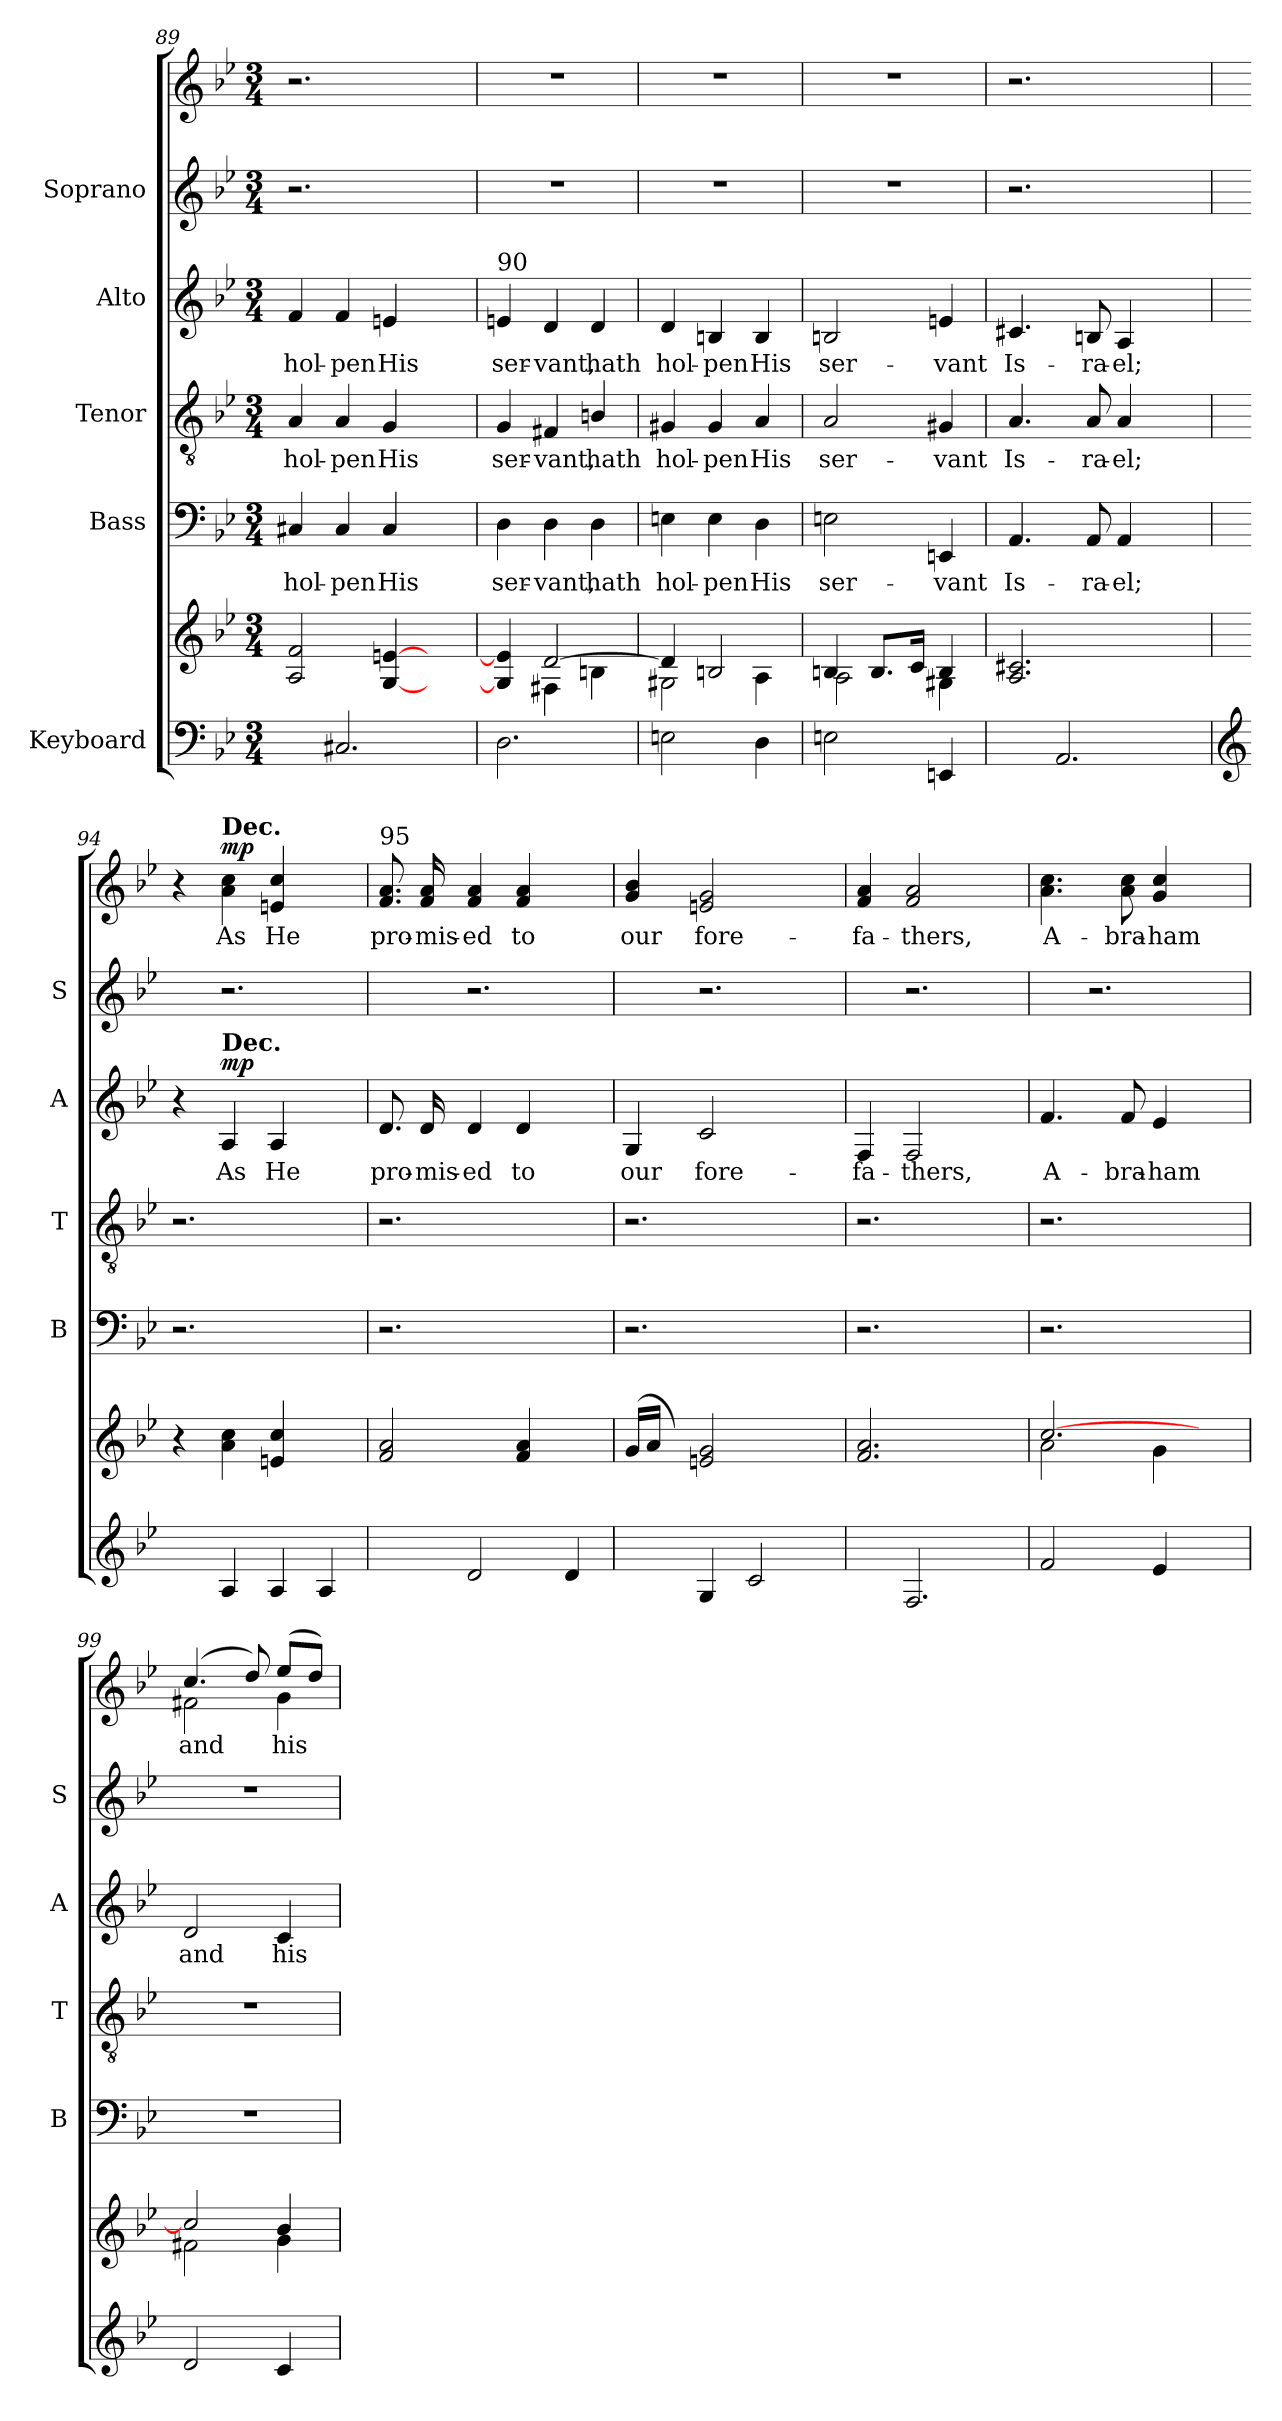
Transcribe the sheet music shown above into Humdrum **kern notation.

**kern	**kern	**kern	**text	**kern	**text	**kern	**text	**dynam	**kern	**kern	**text	**dynam
*part5	*part5	*part4	*part4	*part3	*part3	*part2	*part2	*part2	*part1	*part1	*part1	*part1
*staff7	*staff6	*staff5	*staff5	*staff4	*staff4	*staff3	*staff3	*staff3	*staff2	*staff1	*staff1	*staff1/2
*I"Keyboard	*	*I"Bass	*	*I"Tenor	*	*I"Alto	*	*	*I"Soprano	*	*	*
*	*	*I'B	*	*I'T	*	*I'A	*	*	*I'S	*	*	*
*clefF4	*clefG2	*clefF4	*	*clefGv2	*	*clefG2	*	*	*clefG2	*clefG2	*	*
*k[b-e-]	*k[b-e-]	*k[b-e-]	*	*k[b-e-]	*	*k[b-e-]	*	*	*k[b-e-]	*k[b-e-]	*	*
*B-:	*B-:	*B-:	*	*B-:	*	*B-:	*	*	*B-:	*B-:	*	*
*M3/4	*M3/4	*M3/4	*	*M3/4	*	*M3/4	*	*	*M3/4	*M3/4	*	*
=89	=89	=89	=89	=89	=89	=89	=89	=89	=89	=89	=89	=89
*	*^	*	*	*	*	*	*	*	*	*	*	*
!	!	!LO:N:vis=1	!	!LO:LY:b	!	!LO:LY:b	!	!LO:LY:b	!	!	!	!	!
4ryy	2A/ 2f/	2.ryy	4C#X/	hol-	4A/	hol-	4f/	hol-	.	2.r	2.r	.	.
!	!	!	!	!LO:LY:b	!	!LO:LY:b	!	!LO:LY:b	!	!	!	!	!
2.C#X/	.	.	4C#/	-pen	4A/	-pen	4f/	-pen	.	.	.	.	.
!	!	!	!	!LO:LY:b	!	!LO:LY:b	!	!LO:LY:b	!	!	!	!	!
.	[4G/ [4en/	.	4C#/	His	4G/	His	4en/	His	.	.	.	.	.
.	4ryy	4ryy	4ryy	.	4ryy	.	4ryy	.	.	4ryy	4ryy	.	.
=90	=90	=90	=90	=90	=90	=90	=90	=90	=90	=90	=90	=90	=90
!	!	!	!	!	!	!	!LO:TX:a:t=90	!	!	!	!	!	!
!	!	!	!	!LO:LY:b	!	!LO:LY:b	!	!LO:LY:b	!	!	!	!	!
2.D\	4G/] 4e/]	4ryy	4D\	ser-	4G/	ser-	4en/	ser-	.	2.r	2.r	.	.
!	!	!	!	!LO:LY:b	!	!LO:LY:b	!	!LO:LY:b	!	!	!	!	!
.	[>2d/	4F#X\	4D\	-vant,	4F#X/	-vant,	4d/	-vant,	.	.	.	.	.
!	!	!	!	!LO:LY:b	!	!LO:LY:b	!	!LO:LY:b	!	!	!	!	!
.	.	4Bn\	4D\	hath	4Bn/	hath	4d/	hath	.	.	.	.	.
=91	=91	=91	=91	=91	=91	=91	=91	=91	=91	=91	=91	=91	=91
!	!	!	!	!LO:LY:b	!	!LO:LY:b	!	!LO:LY:b	!	!	!	!	!
2En\	4d/]	2G#X\	4En\	hol-	4G#X/	hol-	4d/	hol-	.	2.r	2.r	.	.
!	!	!	!	!LO:LY:b	!	!LO:LY:b	!	!LO:LY:b	!	!	!	!	!
.	2Bn/	.	4E\	-pen	4G#/	-pen	4Bn/	-pen	.	.	.	.	.
!	!	!	!	!LO:LY:b	!	!LO:LY:b	!	!LO:LY:b	!	!	!	!	!
4D\	.	4A\	4D\	His	4A/	His	4B/	His	.	.	.	.	.
=92	=92	=92	=92	=92	=92	=92	=92	=92	=92	=92	=92	=92	=92
!	!	!	!	!LO:LY:b	!	!LO:LY:b	!	!LO:LY:b	!	!	!	!	!
2En\	4Bn/	2A\	2En\	ser-	2A/	ser-	2Bn/	ser-	.	2.r	2.r	.	.
.	8.B/L	.	.	.	.	.	.	.	.	.	.	.	.
.	16c/Jk	.	.	.	.	.	.	.	.	.	.	.	.
!	!	!	!	!LO:LY:b	!	!LO:LY:b	!	!LO:LY:b	!	!	!	!	!
4EEn/	4B/	4G#X\	4EEn/	-vant	4G#X/	-vant	4en/	-vant	.	.	.	.	.
!!LO:PB:g=z
=93	=93	=93	=93	=93	=93	=93	=93	=93	=93	=93	=93	=93	=93
!	!	!LO:N:vis=1	!	!LO:LY:b	!	!LO:LY:b	!	!LO:LY:b	!	!	!	!	!
4ryy	2.A/ 2.c#X/	2.ryy	4.AA/	Is-	4.A/	Is-	4.c#X/	Is-	.	2.r	2.r	.	.
2.AA/	.	.	.	.	.	.	.	.	.	.	.	.	.
!	!	!	!	!LO:LY:b	!	!LO:LY:b	!	!LO:LY:b	!	!	!	!	!
.	.	.	8AA/	-ra-	8A/	-ra-	8Bn/	-ra-	.	.	.	.	.
!	!	!	!	!LO:LY:b	!	!LO:LY:b	!	!LO:LY:b	!	!	!	!	!
.	.	.	4AA/	-el;	4A/	-el;	4A/	-el;	.	.	.	.	.
.	4ryy	4ryy	4ryy	.	4ryy	.	4ryy	.	.	4ryy	4ryy	.	.
=94	=94	=94	=94	=94	=94	=94	=94	=94	=94	=94	=94	=94	=94
*clefG2	*	*	*	*	*	*	*	*	*	*	*	*	*
*	*	*	*	*	*	*	*	*	*	*	*^	*	*
!	!	!LO:N:vis=1	!	!	!	!	!	!	!	!	!	!LO:N:vis=1	!	!
4ryy	4r	2.ryy	2.r	.	2.r	.	4r	.	.	4ryy	4r	2.ryy	.	.
!	!	!	!	!	!	!	!	!	!	!	!LO:TX:a:B:t=Dec.	!	!	!
!	!	!	!	!	!	!	!LO:TX:a:B:t=Dec.	!	!	!	!	!	!	!
!	!	!	!	!	!	!	!	!LO:LY:b	!LO:DY:b	!	!	!	!LO:LY:b	!LO:DY:b
4A/	4a\ 4cc\	.	.	.	.	.	4A/	As	mp	2.r	4a\ 4cc\	.	As	mp
!	!	!	!	!	!	!	!	!LO:LY:b	!	!	!	!	!LO:LY:b	!
4A/	4en/ 4cc/	.	.	.	.	.	4A/	He	.	.	4en/ 4cc/	.	He	.
4A/	4ryy	4ryy	4ryy	.	4ryy	.	4ryy	.	.	.	4ryy	4ryy	.	.
=95	=95	=95	=95	=95	=95	=95	=95	=95	=95	=95	=95	=95	=95	=95
!	!	!	!	!	!	!	!	!	!	!	!LO:TX:a:t=95	!	!	!
!	!	!LO:N:vis=1	!	!	!	!	!	!LO:LY:b	!	!	!	!	!LO:LY:b	!
4ryy	2f/ 2a/	2.ryy	2.r	.	2.r	.	8.d/	pro-	.	4ryy	8.f/ 8.a/	2.ryy	pro-	.
!	!	!	!	!	!	!	!	!LO:LY:b	!	!	!	!	!LO:LY:b	!
.	.	.	.	.	.	.	16d/	-mis-	.	.	16f/ 16a/	.	-mis-	.
!	!	!	!	!	!	!	!	!LO:LY:b	!	!	!	!	!LO:LY:b	!
2d/	.	.	.	.	.	.	4d/	-ed	.	2.r	4f/ 4a/	.	-ed	.
!	!	!	!	!	!	!	!	!LO:LY:b	!	!	!	!	!LO:LY:b	!
.	4f/ 4a/	.	.	.	.	.	4d/	to	.	.	4f/ 4a/	.	to	.
4d/	4ryy	4ryy	4ryy	.	4ryy	.	4ryy	.	.	.	4ryy	4ryy	.	.
=96	=96	=96	=96	=96	=96	=96	=96	=96	=96	=96	=96	=96	=96	=96
!	!	!LO:N:vis=1	!	!	!	!	!	!LO:LY:b	!	!	!	!	!LO:LY:b	!
4ryy	(<16g/LL	2.ryy	2.r	.	2.r	.	4G/	our	.	4ryy	4g/ 4b-/	2.ryy	our	.
.	16a/JJ	.	.	.	.	.	.	.	.	.	.	.	.	.
.	8g/yy 8b-/yy)	.	.	.	.	.	.	.	.	.	.	.	.	.
!	!	!	!	!	!	!	!	!LO:LY:b	!	!	!	!	!LO:LY:b	!
4G/	2en/ 2g/	.	.	.	.	.	2c/	fore-	.	2.r	2en/ 2g/	.	fore-	.
2c/	.	.	.	.	.	.	.	.	.	.	.	.	.	.
.	4ryy	4ryy	4ryy	.	4ryy	.	4ryy	.	.	.	4ryy	4ryy	.	.
=97	=97	=97	=97	=97	=97	=97	=97	=97	=97	=97	=97	=97	=97	=97
!	!	!LO:N:vis=1	!	!	!	!	!	!LO:LY:b	!	!	!	!	!LO:LY:b	!
4ryy	2.f/ 2.a/	2.ryy	2.r	.	2.r	.	4F/	-fa-	.	4ryy	4f/ 4a/	2.ryy	-fa-	.
!	!	!	!	!	!	!	!	!LO:LY:b	!	!	!	!	!LO:LY:b	!
2.F/	.	.	.	.	.	.	2F/	-thers,	.	2.r	2f/ 2a/	.	-thers,	.
.	4ryy	4ryy	4ryy	.	4ryy	.	4ryy	.	.	.	4ryy	4ryy	.	.
=98	=98	=98	=98	=98	=98	=98	=98	=98	=98	=98	=98	=98	=98	=98
!	!	!	!	!	!	!	!	!LO:LY:b	!	!	!	!	!LO:LY:b	!
2f/	[>2.cc/	2a\	2.r	.	2.r	.	4.f/	A-	.	4ryy	4.a\ 4.cc\	2.ryy	A-	.
.	.	.	.	.	.	.	.	.	.	2.r	.	.	.	.
!	!	!	!	!	!	!	!	!LO:LY:b	!	!	!	!	!LO:LY:b	!
.	.	.	.	.	.	.	8f/	-bra-	.	.	8a\ 8cc\	.	-bra-	.
!	!	!	!	!	!	!	!	!LO:LY:b	!	!	!	!	!LO:LY:b	!
4e-i/	.	4g\	.	.	.	.	4e-i/	-ham	.	.	4g/ 4cc/	.	-ham	.
4ryy	4ryy	4ryy	4ryy	.	4ryy	.	4ryy	.	.	.	4ryy	4ryy	.	.
=99	=99	=99	=99	=99	=99	=99	=99	=99	=99	=99	=99	=99	=99	=99
!	!	!	!	!	!	!	!	!LO:LY:b	!	!	!	!	!LO:LY:b	!
2d/	2cc/]	2f#X\	2.r	.	2.r	.	2d/	and	.	2.r	(<4.cc/	2f#X\	and	.
.	.	.	.	.	.	.	.	.	.	.	8dd/)	.	.	.
!	!	!	!	!	!	!	!	!LO:LY:b	!	!	!	!	!LO:LY:b	!
4c/	4b-/	4g\	.	.	.	.	4c/	his	.	.	(<8ee-/L	4g\	his	.
.	.	.	.	.	.	.	.	.	.	.	8dd/J)	.	.	.
*	*v	*v	*	*	*	*	*	*	*	*	*v	*v	*	*
=	=	=	=	=	=	=	=	=	=	=	=	=
*-	*-	*-	*-	*-	*-	*-	*-	*-	*-	*-	*-	*-
